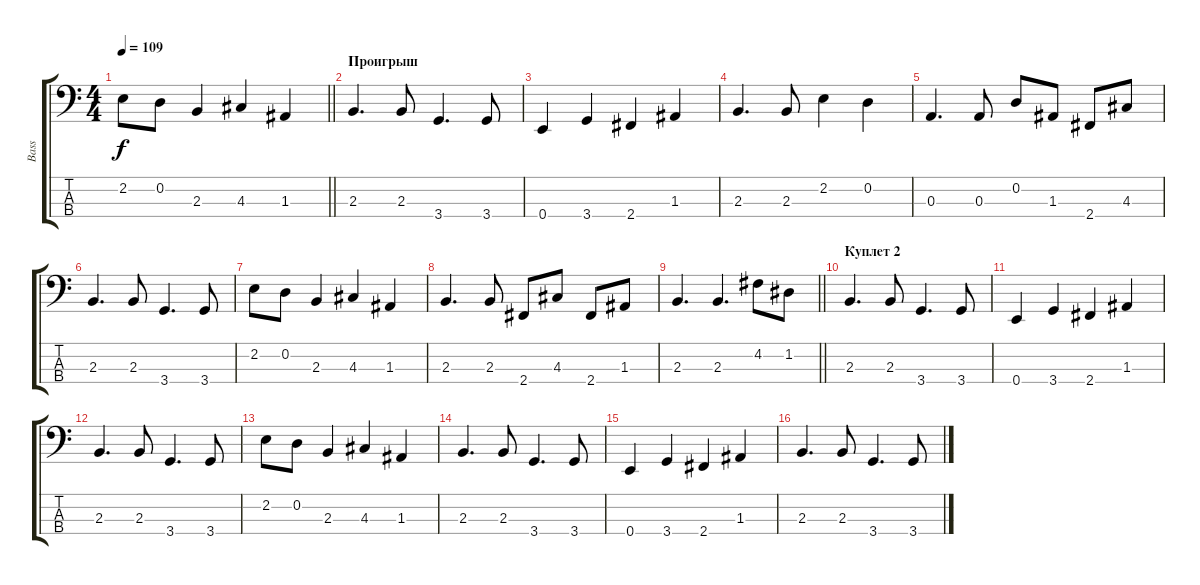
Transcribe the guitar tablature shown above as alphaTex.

\track ("Bass" "Bass") {instrument electricbasspick}
\staff {score tabs}
\tuning (G2 D2 A1 E1) {hide}
\ts (4 4)
\tempo 109
\clef f4
\barLineRight lightlight
\ks c
2.2.8{dy f} 0.2.8 2.3.4 4.3.4 1.3.4 |
\section ("" "Проигрыш")
2.3.4{d} 2.3.8 3.4.4{d} 3.4.8 |
0.4.4 3.4.4 2.4.4 1.3.4 |
2.3.4{d} 2.3.8 2.2.4 0.2.4 |
0.3.4{d} 0.3.8 0.2.8 1.3.8 2.4.8 4.3.8 |
2.3.4{d} 2.3.8 3.4.4{d} 3.4.8 |
2.2.8 0.2.8 2.3.4 4.3.4 1.3.4 |
2.3.4{d} 2.3.8 2.4.8 4.3.8 2.4.8 1.3.8 |
\barLineRight lightlight
2.3.4{d} 2.3.4{d} 4.2.8 1.2.8 |
\section ("" "Куплет 2")
2.3.4{d} 2.3.8 3.4.4{d} 3.4.8 |
0.4.4 3.4.4 2.4.4 1.3.4 |
2.3.4{d} 2.3.8 3.4.4{d} 3.4.8 |
2.2.8 0.2.8 2.3.4 4.3.4 1.3.4 |
2.3.4{d} 2.3.8 3.4.4{d} 3.4.8 |
0.4.4 3.4.4 2.4.4 1.3.4 |
2.3.4{d} 2.3.8 3.4.4{d} 3.4.8
